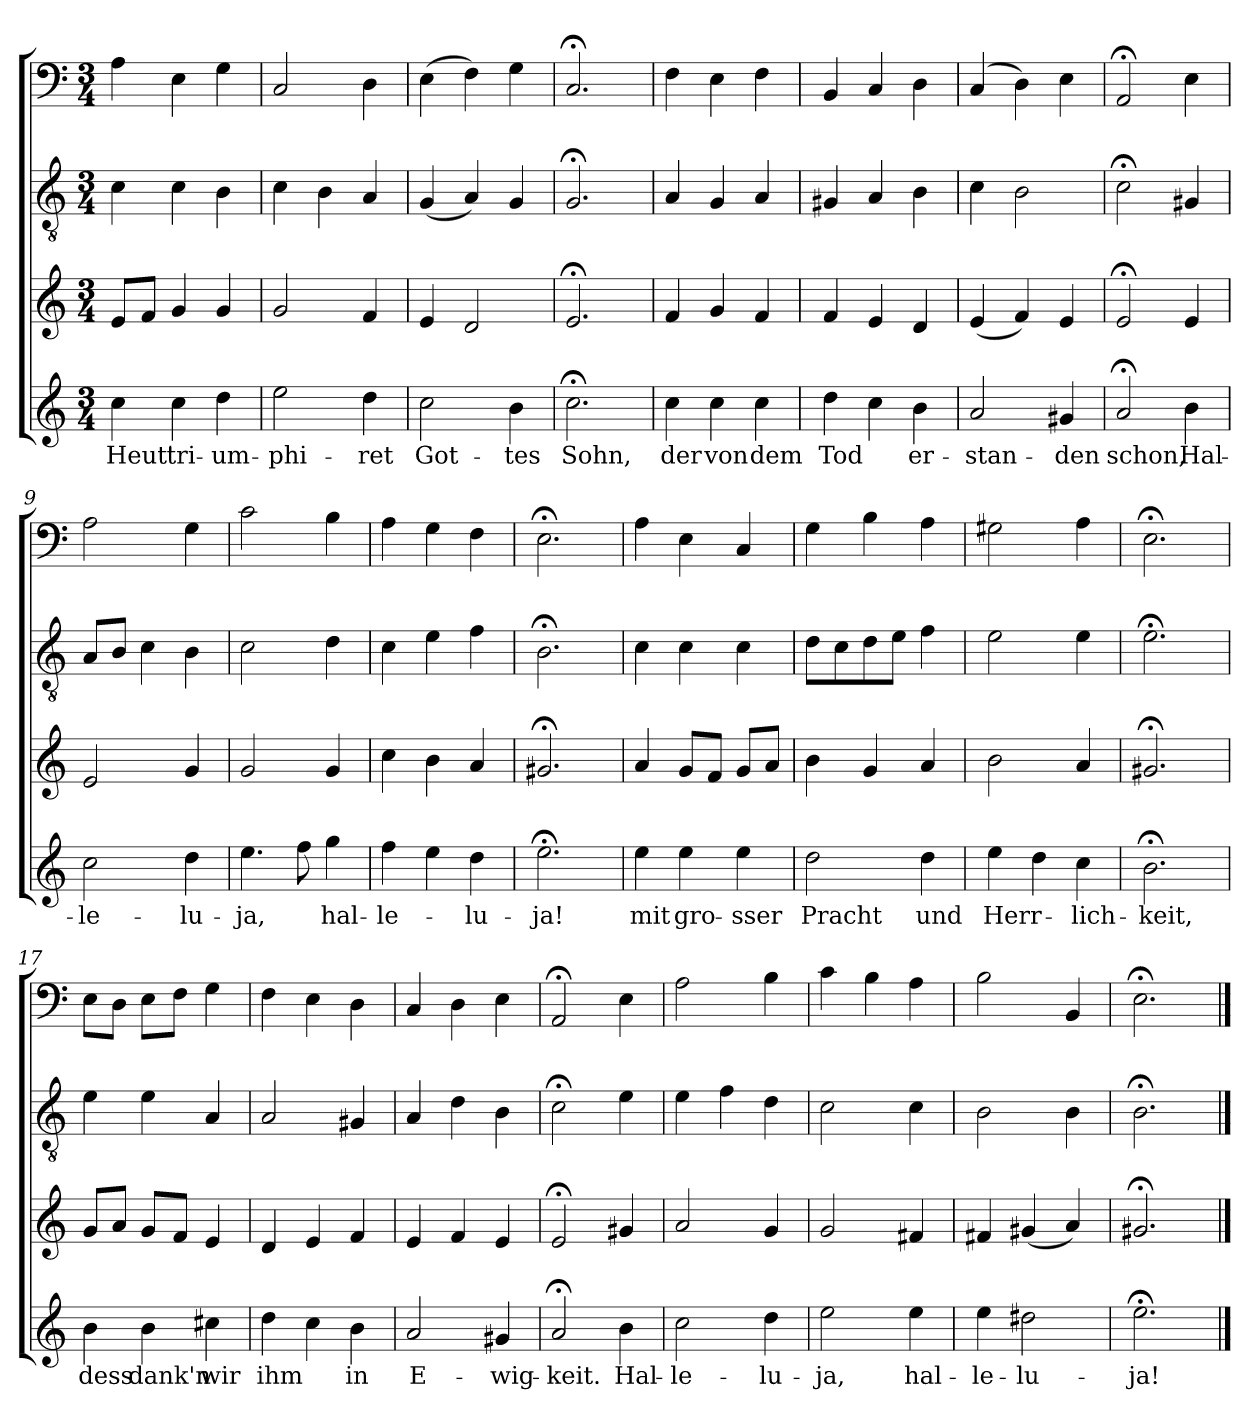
**kern	**text	**kern	**kern	**kern
*part4	*part4	*part3	*part2	*part1
*staff4	*staff4	*staff3	*staff2	*staff1
*clefG2	*	*clefG2	*clefGv2	*clefF4
*k[]	*	*k[]	*k[]	*k[]
*a:	*	*a:	*a:	*a:
*M3/4	*	*M3/4	*M3/4	*M3/4
=1	=1	=1	=1	=1
4cc\	Heut'	8e/L	4c\	4A\
.	.	8f/J	.	.
4cc\	tri-	4g/	4c\	4E\
4dd\	-um-	4g/	4B\	4G\
=2	=2	=2	=2	=2
2ee\	-phi-	2g/	4c\	2C/
.	.	.	4B\	.
4dd\	-ret	4f/	4A/	4D\
=3	=3	=3	=3	=3
2cc\	Got-	4e/	(4G/	(4E\
.	.	2d/	4A/)	4F\)
4b\	-tes	.	4G/	4G\
=4	=4	=4	=4	=4
2.cc;<\	Sohn,	2.e;</	2.G;</	2.C;</
=5	=5	=5	=5	=5
4cc\	der	4f/	4A/	4F\
4cc\	von	4g/	4G/	4E\
4cc\	dem	4f/	4A/	4F\
=6	=6	=6	=6	=6
4dd\	Tod	4f/	4G#X/	4BB/
4cc\	.	4e/	4A/	4C/
4b\	er-	4d/	4B\	4D\
=7	=7	=7	=7	=7
2a/	-stan-	(4e/	4c\	(4C/
.	.	4f/)	2B\	4D\)
4g#X/	-den	4e/	.	4E\
=8	=8	=8	=8	=8
2a;</	schon,	2e;</	2c;<\	2AA;</
4b\	Hal-	4e/	4G#X/	4E\
=9	=9	=9	=9	=9
2cc\	-le-	2e/	8A/L	2A\
.	.	.	8B/J	.
.	.	.	4c\	.
4dd\	-lu-	4g/	4B\	4G\
=10	=10	=10	=10	=10
4.ee\	-ja,	2g/	2c\	2c\
8ff\	.	.	.	.
4gg\	hal-	4g/	4d\	4B\
=11	=11	=11	=11	=11
4ff\	-le-	4cc\	4c\	4A\
4ee\	.	4b\	4e\	4G\
4dd\	-lu-	4a/	4f\	4F\
=12	=12	=12	=12	=12
2.ee;<\	-ja!	2.g#X;</	2.B;<\	2.E;<\
=13	=13	=13	=13	=13
4ee\	mit	4a/	4c\	4A\
4ee\	gro-	8g/L	4c\	4E\
.	.	8f/J	.	.
4ee\	-sser	8g/L	4c\	4C/
.	.	8a/J	.	.
=14	=14	=14	=14	=14
2dd\	Pracht	4b\	8d\L	4G\
.	.	.	8c\	.
.	.	4g/	8d\	4B\
.	.	.	8e\J	.
4dd\	und	4a/	4f\	4A\
=15	=15	=15	=15	=15
4ee\	Herr-	2b\	2e\	2G#X\
4dd\	.	.	.	.
4cc\	-lich-	4a/	4e\	4A\
=16	=16	=16	=16	=16
2.b;<\	-keit,	2.g#X;</	2.e;<\	2.E;<\
=17	=17	=17	=17	=17
4b\	dess	8g/L	4e\	8E\L
.	.	8a/J	.	8D\J
4b\	dank'n	8g/L	4e\	8E\L
.	.	8f/J	.	8F\J
4cc#X\	wir	4e/	4A/	4G\
=18	=18	=18	=18	=18
4dd\	ihm	4d/	2A/	4F\
4cc\	.	4e/	.	4E\
4b\	in	4f/	4G#X/	4D\
=19	=19	=19	=19	=19
2a/	E-	4e/	4A/	4C/
.	.	4f/	4d\	4D\
4g#X/	-wig-	4e/	4B\	4E\
=20	=20	=20	=20	=20
2a;</	-keit.	2e;</	2c;<\	2AA;</
4b\	Hal-	4g#X/	4e\	4E\
=21	=21	=21	=21	=21
2cc\	-le-	2a/	4e\	2A\
.	.	.	4f\	.
4dd\	-lu-	4g/	4d\	4B\
=22	=22	=22	=22	=22
2ee\	-ja,	2g/	2c\	4c\
.	.	.	.	4B\
4ee\	hal-	4f#X/	4c\	4A\
=23	=23	=23	=23	=23
4ee\	-le-	4f#X/	2B\	2B\
2dd#X\	-lu-	(4g#X/	.	.
.	.	4a/)	4B\	4BB/
=24	=24	=24	=24	=24
2.ee;<\	-ja!	2.g#X;</	2.B;<\	2.E;<\
==	==	==	==	==
*-	*-	*-	*-	*-
